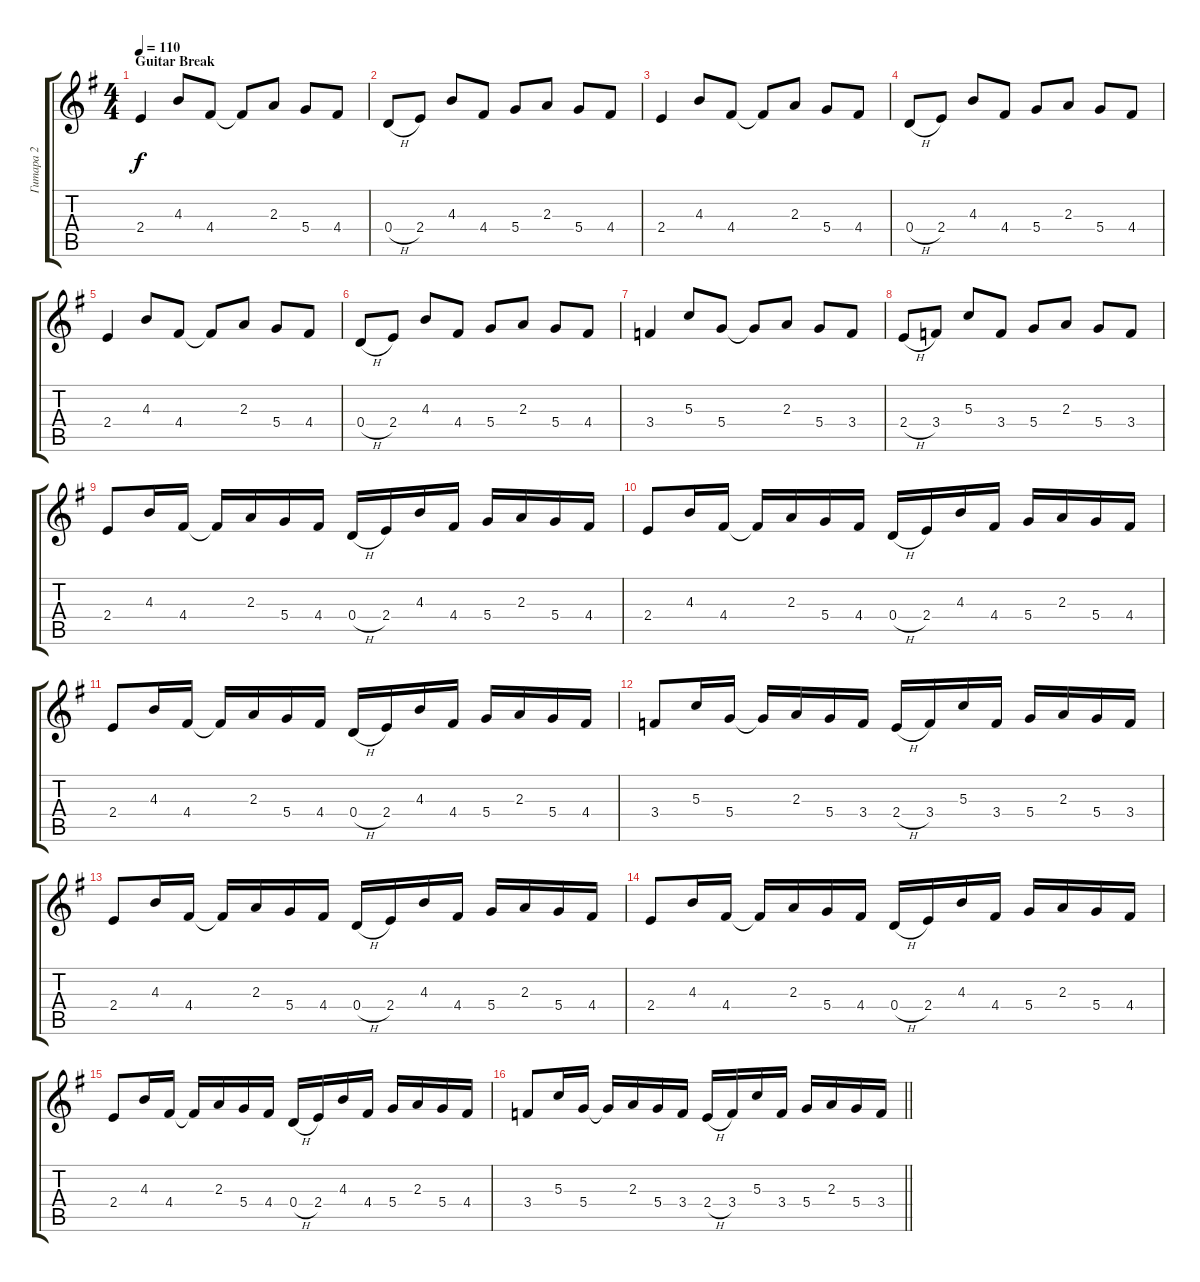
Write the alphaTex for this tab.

\track ("Гитара 2" "Гитара 2") {instrument distortionguitar}
\staff {score tabs}
\tuning (E4 B3 G3 D3 A2 E2) {hide}
\ts (4 4)
\section ("" "Guitar Break")
\tempo 110
\clef g2
\ks eminor
2.4.4{dy f volume 13} 4.3.8 4.4.8 4.4{t}.8 2.3.8 5.4.8 4.4.8 |
0.4{h}.8 2.4.8 4.3.8 4.4.8 5.4.8 2.3.8 5.4.8 4.4.8 |
2.4.4 4.3.8 4.4.8 4.4{t}.8 2.3.8 5.4.8 4.4.8 |
0.4{h}.8 2.4.8 4.3.8 4.4.8 5.4.8 2.3.8 5.4.8 4.4.8 |
2.4.4 4.3.8 4.4.8 4.4{t}.8 2.3.8 5.4.8 4.4.8 |
0.4{h}.8 2.4.8 4.3.8 4.4.8 5.4.8 2.3.8 5.4.8 4.4.8 |
3.4.4 5.3.8 5.4.8 5.4{t}.8 2.3.8 5.4.8 3.4.8 |
2.4{h}.8 3.4.8 5.3.8 3.4.8 5.4.8 2.3.8 5.4.8 3.4.8 |
2.4.8 4.3.16 4.4.16 4.4{t}.16 2.3.16 5.4.16 4.4.16 0.4{h}.16 2.4.16 4.3.16 4.4.16 5.4.16 2.3.16 5.4.16 4.4.16 |
2.4.8 4.3.16 4.4.16 4.4{t}.16 2.3.16 5.4.16 4.4.16 0.4{h}.16 2.4.16 4.3.16 4.4.16 5.4.16 2.3.16 5.4.16 4.4.16 |
2.4.8 4.3.16 4.4.16 4.4{t}.16 2.3.16 5.4.16 4.4.16 0.4{h}.16 2.4.16 4.3.16 4.4.16 5.4.16 2.3.16 5.4.16 4.4.16 |
3.4.8 5.3.16 5.4.16 5.4{t}.16 2.3.16 5.4.16 3.4.16 2.4{h}.16 3.4.16 5.3.16 3.4.16 5.4.16 2.3.16 5.4.16 3.4.16 |
2.4.8 4.3.16 4.4.16 4.4{t}.16 2.3.16 5.4.16 4.4.16 0.4{h}.16 2.4.16 4.3.16 4.4.16 5.4.16 2.3.16 5.4.16 4.4.16 |
2.4.8 4.3.16 4.4.16 4.4{t}.16 2.3.16 5.4.16 4.4.16 0.4{h}.16 2.4.16 4.3.16 4.4.16 5.4.16 2.3.16 5.4.16 4.4.16 |
2.4.8 4.3.16 4.4.16 4.4{t}.16 2.3.16 5.4.16 4.4.16 0.4{h}.16 2.4.16 4.3.16 4.4.16 5.4.16 2.3.16 5.4.16 4.4.16 |
\barLineRight lightlight
3.4.8 5.3.16 5.4.16 5.4{t}.16 2.3.16 5.4.16 3.4.16 2.4{h}.16 3.4.16 5.3.16 3.4.16 5.4.16 2.3.16 5.4.16 3.4.16
